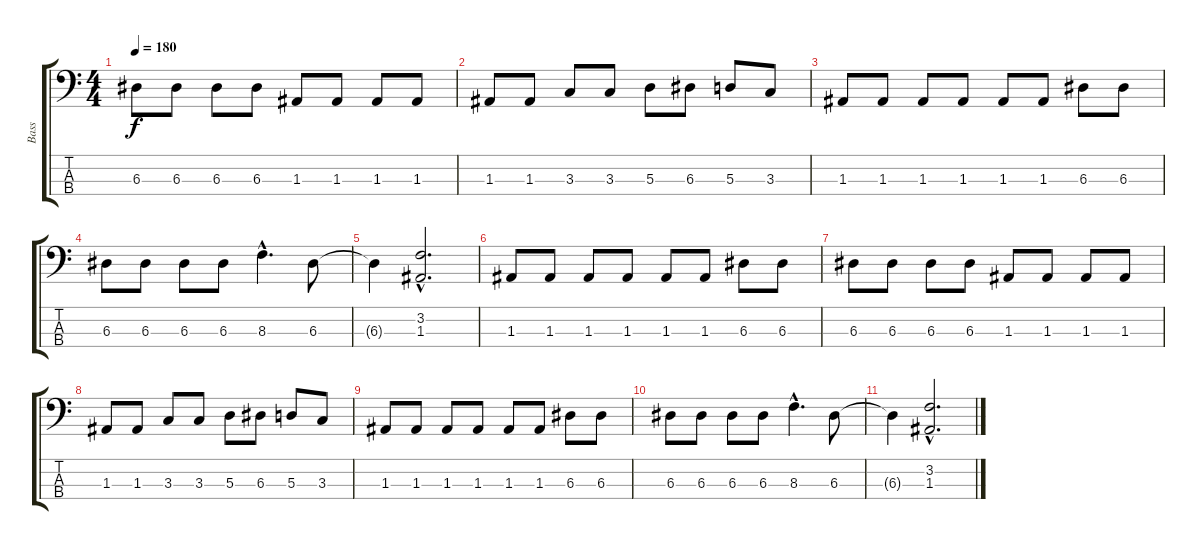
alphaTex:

\track ("Bass" "Bass") {instrument electricbassfinger}
\staff {score tabs}
\tuning (G2 D2 A1 E1) {hide}
\ts (4 4)
\tempo 180
\clef f4
\ks c
6.3.8{dy f} 6.3.8 6.3.8 6.3.8 1.3.8 1.3.8 1.3.8 1.3.8 |
1.3.8 1.3.8 3.3.8 3.3.8 5.3.8 6.3.8 5.3.8 3.3.8 |
1.3.8 1.3.8 1.3.8 1.3.8 1.3.8 1.3.8 6.3.8 6.3.8 |
6.3.8 6.3.8 6.3.8 6.3.8 8.3{hac}.4{d} 6.3.8 |
6.3{t}.4 (3.2{hac} 1.3{hac}).2{d} |
1.3.8 1.3.8 1.3.8 1.3.8 1.3.8 1.3.8 6.3.8 6.3.8 |
6.3.8 6.3.8 6.3.8 6.3.8 1.3.8 1.3.8 1.3.8 1.3.8 |
1.3.8 1.3.8 3.3.8 3.3.8 5.3.8 6.3.8 5.3.8 3.3.8 |
1.3.8 1.3.8 1.3.8 1.3.8 1.3.8 1.3.8 6.3.8 6.3.8 |
6.3.8 6.3.8 6.3.8 6.3.8 8.3{hac}.4{d} 6.3.8 |
6.3{t}.4 (3.2{hac} 1.3{hac}).2{d}
